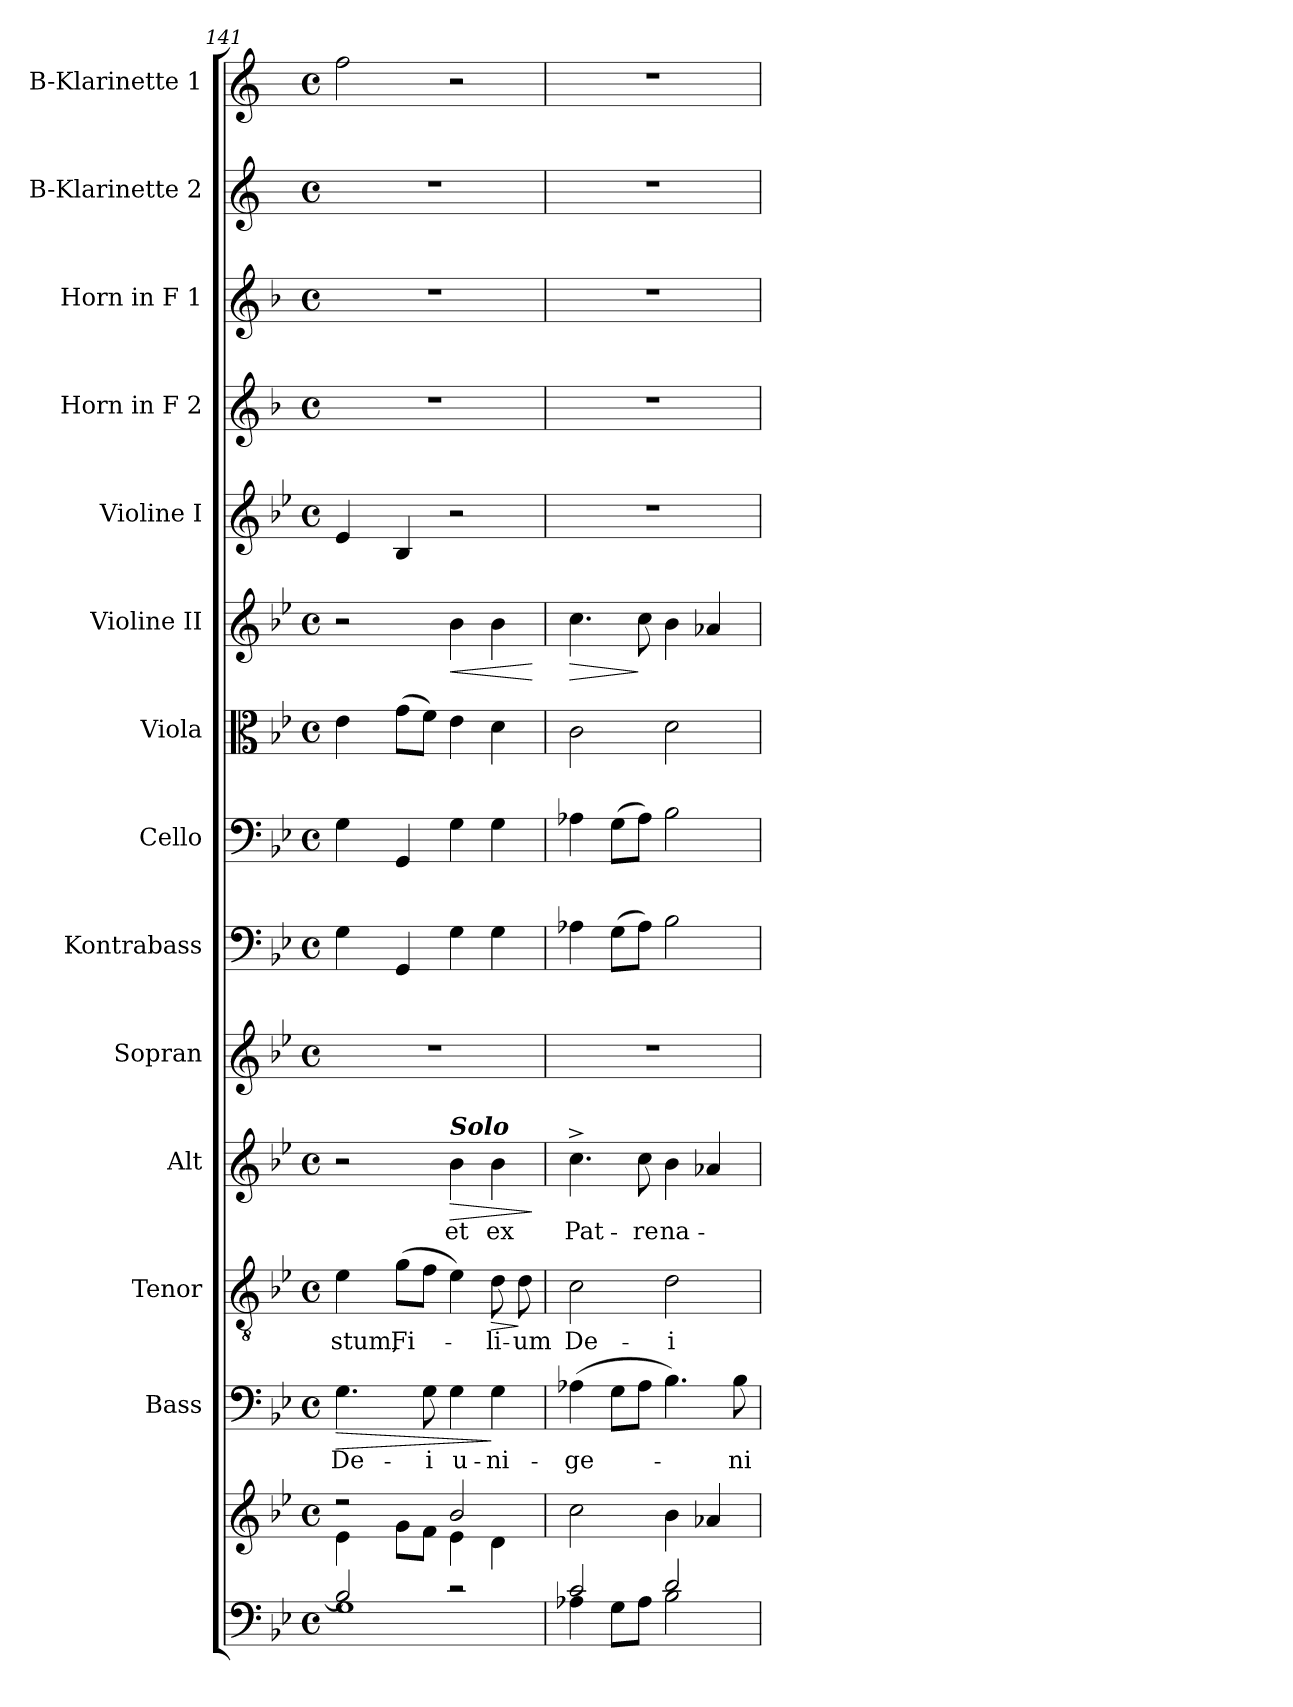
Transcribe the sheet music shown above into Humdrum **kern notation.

**kern	**kern	**kern	**text	**dynam	**kern	**text	**dynam	**kern	**text	**dynam	**kern	**kern	**kern	**kern	**kern	**dynam	**kern	**kern	**kern	**kern	**kern
*part14	*part14	*part13	*part13	*part13	*part12	*part12	*part12	*part11	*part11	*part11	*part10	*part9	*part8	*part7	*part6	*part6	*part5	*part4	*part3	*part2	*part1
*staff15	*staff14	*staff13	*staff13	*staff13	*staff12	*staff12	*staff12	*staff11	*staff11	*staff11	*staff10	*staff9	*staff8	*staff7	*staff6	*staff6	*staff5	*staff4	*staff3	*staff2	*staff1
*	*	*I"Bass	*	*	*I"Tenor	*	*	*I"Alt	*	*	*I"Sopran	*I"Kontrabass	*I"Cello	*I"Viola	*I"Violine II	*	*I"Violine I	*I"Horn in F 2	*I"Horn in F 1	*I"B-Klarinette 2	*I"B-Klarinette 1
*	*	*I'B.	*	*	*I'T.	*	*	*I'A.	*	*	*I'S.	*I'Kb.	*	*I'Vla.	*I'Vl. II	*	*I'Vl. I	*	*	*I'B Kl. 2	*I'B Kl. 1
*clefF4	*clefG2	*clefF4	*	*	*clefGv2	*	*	*clefG2	*	*	*clefG2	*clefF4	*clefF4	*clefC3	*clefG2	*	*clefG2	*clefG2	*clefG2	*clefG2	*clefG2
*	*	*	*	*	*	*	*	*	*	*	*	*ITrd7c12	*	*	*	*	*	*ITrd4c7	*ITrd4c7	*ITrd1c2	*ITrd1c2
*k[b-e-]	*k[b-e-]	*k[b-e-]	*	*	*k[b-e-]	*	*	*k[b-e-]	*	*	*k[b-e-]	*k[b-e-]	*k[b-e-]	*k[b-e-]	*k[b-e-]	*	*k[b-e-]	*k[b-e-]	*k[b-e-]	*k[b-e-]	*k[b-e-]
*B-:	*B-:	*B-:	*	*	*B-:	*	*	*B-:	*	*	*B-:	*B-:	*B-:	*B-:	*B-:	*	*B-:	*B-:	*B-:	*B-:	*B-:
*M4/4	*M4/4	*M4/4	*	*	*M4/4	*	*	*M4/4	*	*	*M4/4	*M4/4	*M4/4	*M4/4	*M4/4	*	*M4/4	*M4/4	*M4/4	*M4/4	*M4/4
*met(c)	*met(c)	*met(c)	*	*	*met(c)	*	*	*met(c)	*	*	*met(c)	*met(c)	*met(c)	*met(c)	*met(c)	*	*met(c)	*met(c)	*met(c)	*met(c)	*met(c)
=141	=141	=141	=141	=141	=141	=141	=141	=141	=141	=141	=141	=141	=141	=141	=141	=141	=141	=141	=141	=141	=141
*^	*^	*	*	*	*	*	*	*	*	*	*	*	*	*	*	*	*	*	*	*	*
!	!	!	!	!	!LO:LY:b	!LO:HP:b	!	!LO:LY:b	!	!	!	!	!	!	!	!	!	!	!	!	!	!	!
2B-/]	1G	2r	4e-\	4.G\	De-	>	4e-\	-stum,	.	2r	.	.	1r	4GG\	4G\	4e-\	2r	.	4e-/	1r	1r	1r	2ee-\
!	!	!	!	!	!	!	!	!LO:LY:b	!	!	!	!	!	!	!	!	!	!	!	!	!	!	!
.	.	.	8g\L	.	.	.	(>8g\L	Fi-	.	.	.	.	.	4GGG/	4GG/	(>8g\L	.	.	4B-/	.	.	.	.
!	!	!	!	!	!LO:LY:b	!	!	!	!	!	!	!	!	!	!	!	!	!	!	!	!	!	!
.	.	.	8f\J	8G\	-i	.	8f\J	.	.	.	.	.	.	.	.	8f\J)	.	.	.	.	.	.	.
!	!	!	!	!	!	!	!	!	!	!LO:TX:a:Bi:t=Solo	!	!	!	!	!	!	!	!	!	!	!	!	!
!	!	!	!	!	!LO:LY:b	!	!	!	!	!	!LO:LY:b	!LO:HP:b	!	!	!	!	!	!LO:HP:b	!	!	!	!	!
2rc	.	2b-/	4e-\	4G\	u-	.	4e-\)	.	.	4b-\	et	>	.	4GG\	4G\	4e-\	4b-\	<	2r	.	.	.	2r
!	!	!	!	!	!LO:LY:b	!	!	!LO:LY:b	!LO:HP:b	!	!LO:LY:b	!	!	!	!	!	!	!	!	!	!	!	!
.	.	.	4d\	4G\	-ni-	]	8d\	-li-	>	4b-\	ex	.	.	4GG\	4G\	4d\	4b-\	.	.	.	.	.	.
!	!	!	!	!	!	!	!	!LO:LY:b	!	!	!	!	!	!	!	!	!	!	!	!	!	!	!
.	.	.	.	.	.	.	8d\	-um	]	.	.	.	.	.	.	.	.	.	.	.	.	.	.
*v	*v	*	*	*	*	*	*	*	*	*	*	*	*	*	*	*	*	*	*	*	*	*	*
*	*v	*v	*	*	*	*	*	*	*	*	*	*	*	*	*	*	*	*	*	*	*	*
.	.	.	.	.	.	.	.	.	.	]	.	.	.	.	.	[	.	.	.	.	.
=142	=142	=142	=142	=142	=142	=142	=142	=142	=142	=142	=142	=142	=142	=142	=142	=142	=142	=142	=142	=142	=142
*^	*	*	*	*	*	*	*	*	*	*	*	*	*	*	*	*	*	*	*	*	*
!	!	!	!	!LO:LY:b	!	!	!LO:LY:b	!	!	!LO:LY:b	!	!	!	!	!	!	!LO:HP:b	!	!	!	!	!
2c/	4A-X\	2cc\	(>4A-X\	-ge-	.	2c\	De-	.	4.cc^>\	Pat-	.	1r	4AA-X\	4A-X\	2c\	4.cc\	>	1r	1r	1r	1r	1r
.	8G\L	.	8G\L	.	.	.	.	.	.	.	.	.	(>8GG\L	(>8G\L	.	.	.	.	.	.	.	.
!	!	!	!	!	!	!	!	!	!	!LO:LY:b	!	!	!	!	!	!	!	!	!	!	!	!
.	8A-\J	.	8A-\J	.	.	.	.	.	8cc\	-re	.	.	8AA-\J)	8A-\J)	.	8cc\	]	.	.	.	.	.
!	!	!	!	!	!	!	!LO:LY:b	!	!	!LO:LY:b	!	!	!	!	!	!	!	!	!	!	!	!
2d/	2B-\	4b-\	4.B-\)	.	.	2d\	-i	.	4b-\	na-	.	.	2BB-\	2B-\	2d\	4b-\	.	.	.	.	.	.
.	.	4a-X/	.	.	.	.	.	.	4a-X/	.	.	.	.	.	.	4a-X/	.	.	.	.	.	.
!	!	!	!	!LO:LY:b	!	!	!	!	!	!	!	!	!	!	!	!	!	!	!	!	!	!
.	.	.	8B-\	-ni-	.	.	.	.	.	.	.	.	.	.	.	.	.	.	.	.	.	.
*v	*v	*	*	*	*	*	*	*	*	*	*	*	*	*	*	*	*	*	*	*	*	*
=	=	=	=	=	=	=	=	=	=	=	=	=	=	=	=	=	=	=	=	=	=
*-	*-	*-	*-	*-	*-	*-	*-	*-	*-	*-	*-	*-	*-	*-	*-	*-	*-	*-	*-	*-	*-
